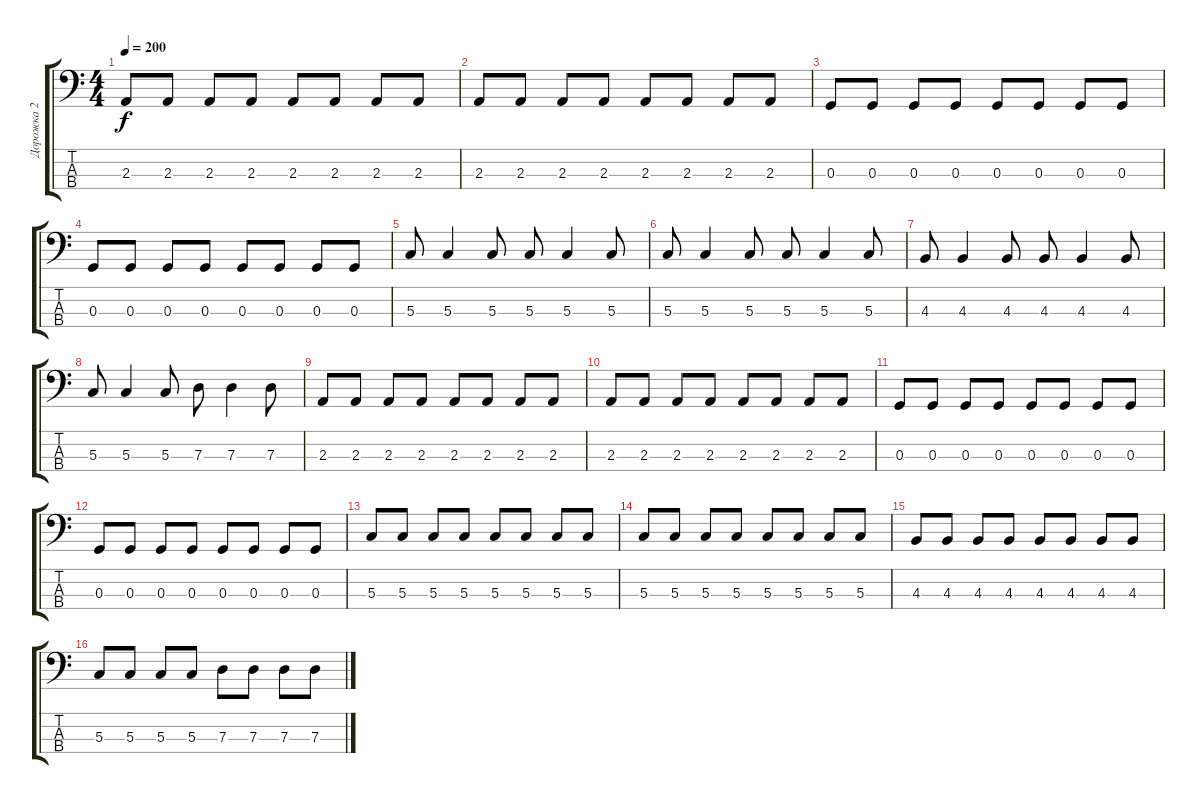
\track ("Дорожка 2" "Дорожка 2") {instrument acousticbass}
\staff {score tabs}
\tuning (F2 C2 G1 C1) {hide}
\ts (4 4)
\tempo 200
\clef f4
\ks c
2.3.8{dy f} 2.3.8 2.3.8 2.3.8 2.3.8 2.3.8 2.3.8 2.3.8 |
2.3.8 2.3.8 2.3.8 2.3.8 2.3.8 2.3.8 2.3.8 2.3.8 |
0.3.8 0.3.8 0.3.8 0.3.8 0.3.8 0.3.8 0.3.8 0.3.8 |
0.3.8 0.3.8 0.3.8 0.3.8 0.3.8 0.3.8 0.3.8 0.3.8 |
5.3.8 5.3.4 5.3.8 5.3.8 5.3.4 5.3.8 |
5.3.8 5.3.4 5.3.8 5.3.8 5.3.4 5.3.8 |
4.3.8 4.3.4 4.3.8 4.3.8 4.3.4 4.3.8 |
5.3.8 5.3.4 5.3.8 7.3.8 7.3.4 7.3.8 |
2.3.8 2.3.8 2.3.8 2.3.8 2.3.8 2.3.8 2.3.8 2.3.8 |
2.3.8 2.3.8 2.3.8 2.3.8 2.3.8 2.3.8 2.3.8 2.3.8 |
0.3.8 0.3.8 0.3.8 0.3.8 0.3.8 0.3.8 0.3.8 0.3.8 |
0.3.8 0.3.8 0.3.8 0.3.8 0.3.8 0.3.8 0.3.8 0.3.8 |
5.3.8 5.3.8 5.3.8 5.3.8 5.3.8 5.3.8 5.3.8 5.3.8 |
5.3.8 5.3.8 5.3.8 5.3.8 5.3.8 5.3.8 5.3.8 5.3.8 |
4.3.8 4.3.8 4.3.8 4.3.8 4.3.8 4.3.8 4.3.8 4.3.8 |
5.3.8 5.3.8 5.3.8 5.3.8 7.3.8 7.3.8 7.3.8 7.3.8
